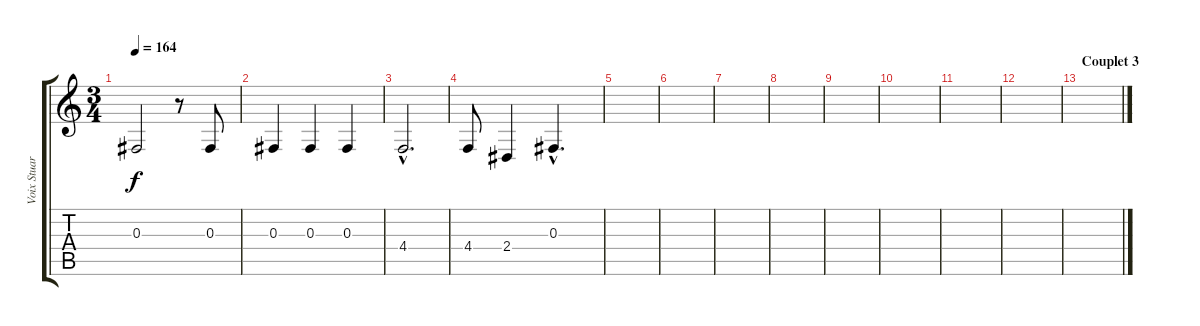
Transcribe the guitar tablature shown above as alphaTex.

\track ("Voix Stuart" "Voix Stuar") {instrument lead8bassandlead}
\staff {score tabs}
\tuning (Eb4 Bb3 Gb3 Db3 Ab2 Eb2) {hide}
\ts (3 4)
\tempo 164
\clef g2
\ks c
0.3.2{dy f} r.8 0.3.8 |
0.3.4 0.3.4 0.3.4 |
4.4{hac}.2{d} |
4.4.8 2.4.4 0.3{hac}.4{d} |
|
|
|
|
|
|
|
|
\section ("" "Couplet 3")
